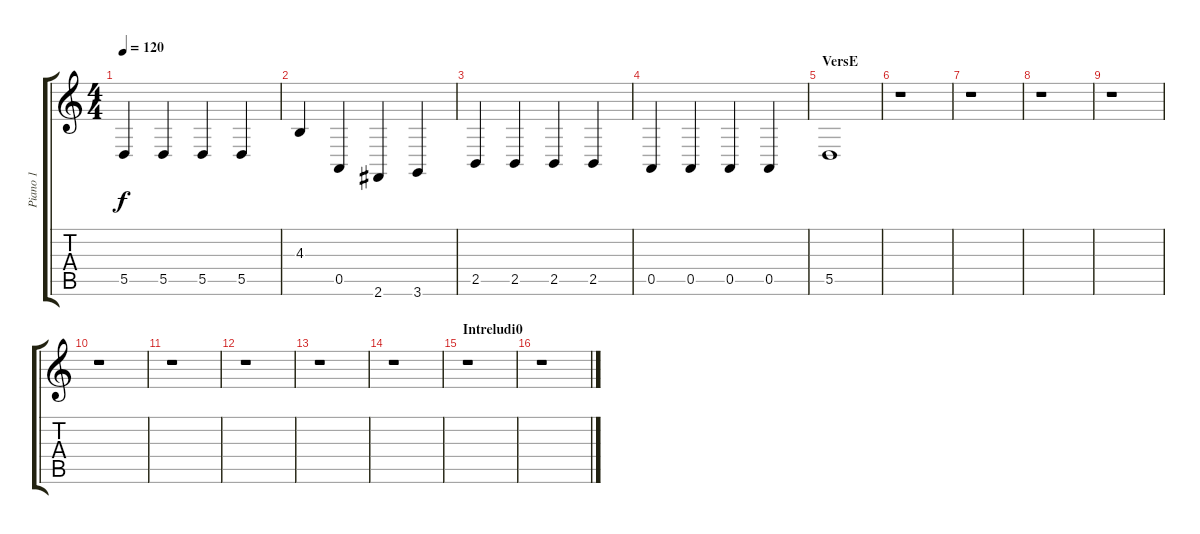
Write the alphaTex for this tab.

\track ("Piano 1" "Piano 1") {instrument acousticgrandpiano}
\staff {score tabs}
\tuning (E4 B3 G3 D3 A2 E2) {hide}
\ts (4 4)
\tempo 120
\clef g2
\ks c
5.5.4{dy f} 5.5.4 5.5.4 5.5.4 |
4.3.4 0.5.4 2.6.4 3.6.4 |
2.5.4 2.5.4 2.5.4 2.5.4 |
0.5.4 0.5.4 0.5.4 0.5.4 |
\section ("" "VersE")
5.5.1 |
r.1 |
r.1 |
r.1 |
r.1 |
r.1 |
r.1 |
r.1 |
r.1 |
r.1 |
\section ("" "Intreludi0")
r.1 |
r.1
